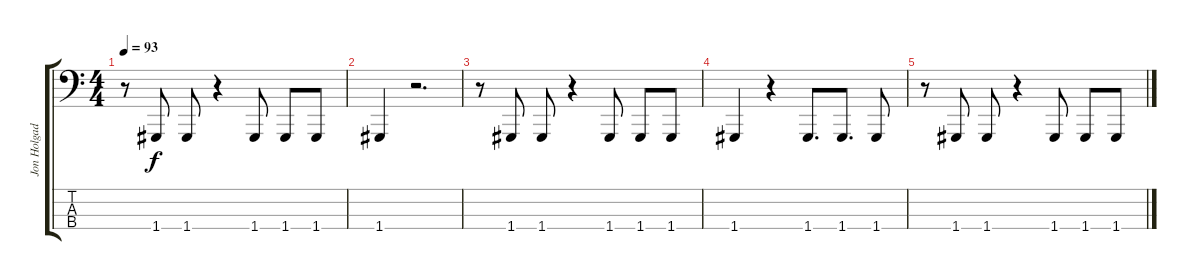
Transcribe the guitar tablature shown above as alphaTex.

\track ("Jon Holgado" "Jon Holgad") {instrument electricbasspick}
\staff {score tabs}
\tuning (C2 G1 D1 G0) {hide}
\ts (4 4)
\tempo 93
\clef f4
\ks c
r.8{dy f} 1.4.8 1.4.8 r.4 1.4.8 1.4.8 1.4.8 |
1.4.4 r.2{d} |
r.8 1.4.8 1.4.8 r.4 1.4.8 1.4.8 1.4.8 |
1.4.4 r.4 1.4.8{d} 1.4.8{d} 1.4.8 |
r.8 1.4.8 1.4.8 r.4 1.4.8 1.4.8 1.4.8
